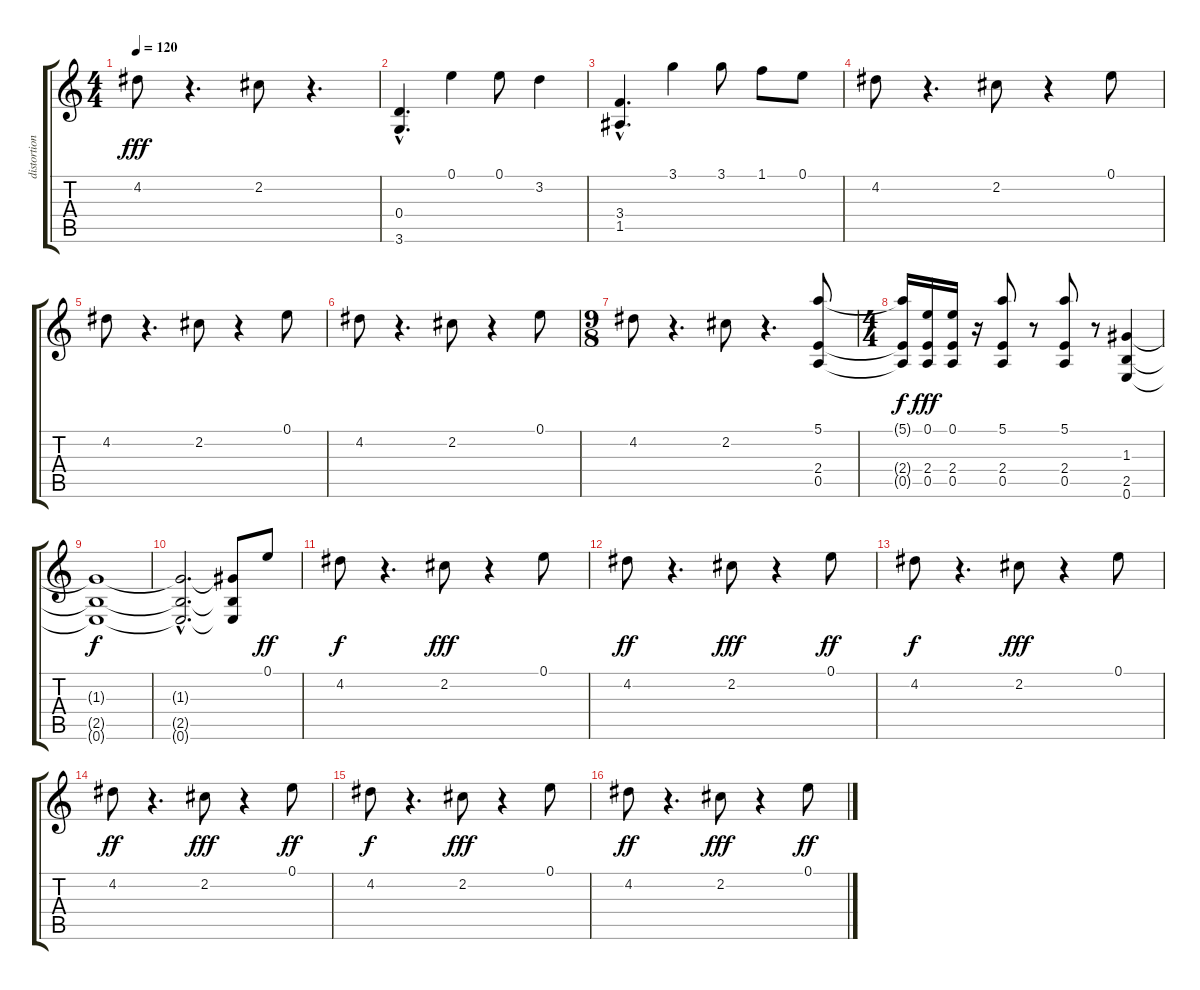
\track ("distortion gt" "distortion") {instrument distortionguitar}
\staff {score tabs}
\tuning (E4 B3 G3 D3 A2 E2) {hide}
\ts (4 4)
\tempo 120
\clef g2
\ks c
4.2.8{dy fff} r.4{d} 2.2.8 r.4{d} |
(0.4{hac} 3.6{hac}).4{d} 0.1.4 0.1.8 3.2.4 |
(3.4{hac} 1.5{hac}).4{d} 3.1.4 3.1.8 1.1.8 0.1.8 |
4.2.8 r.4{d} 2.2.8 r.4 0.1.8 |
4.2.8 r.4{d} 2.2.8 r.4 0.1.8 |
4.2.8 r.4{d} 2.2.8 r.4 0.1.8 |
\ts (9 8)
4.2.8 r.4{d} 2.2.8 r.4{d} (5.1 2.4 0.5).8 |
\ts (4 4)
(5.1{t} 2.4{t} 0.5{t}).16{dy f} (0.1 2.4 0.5).16{dy fff} (0.1 2.4 0.5).16 r.16 (5.1 2.4 0.5).8 r.8 (5.1 2.4 0.5).8 r.8 (1.3 2.5 0.6).4 |
(1.3{t} 2.5{t} 0.6{t}).1{dy f} |
(1.3{hac t} 2.5{hac t} 0.6{hac t}).2{d} (1.3{t} 2.5{t} 0.6{t}).8 0.1.8{dy ff} |
4.2.8{dy f} r.4{d} 2.2.8{dy fff} r.4 0.1.8 |
4.2.8{dy ff} r.4{d} 2.2.8{dy fff} r.4 0.1.8{dy ff} |
4.2.8{dy f} r.4{d} 2.2.8{dy fff} r.4 0.1.8 |
4.2.8{dy ff} r.4{d} 2.2.8{dy fff} r.4 0.1.8{dy ff} |
4.2.8{dy f} r.4{d} 2.2.8{dy fff} r.4 0.1.8 |
4.2.8{dy ff} r.4{d} 2.2.8{dy fff} r.4 0.1.8{dy ff}
